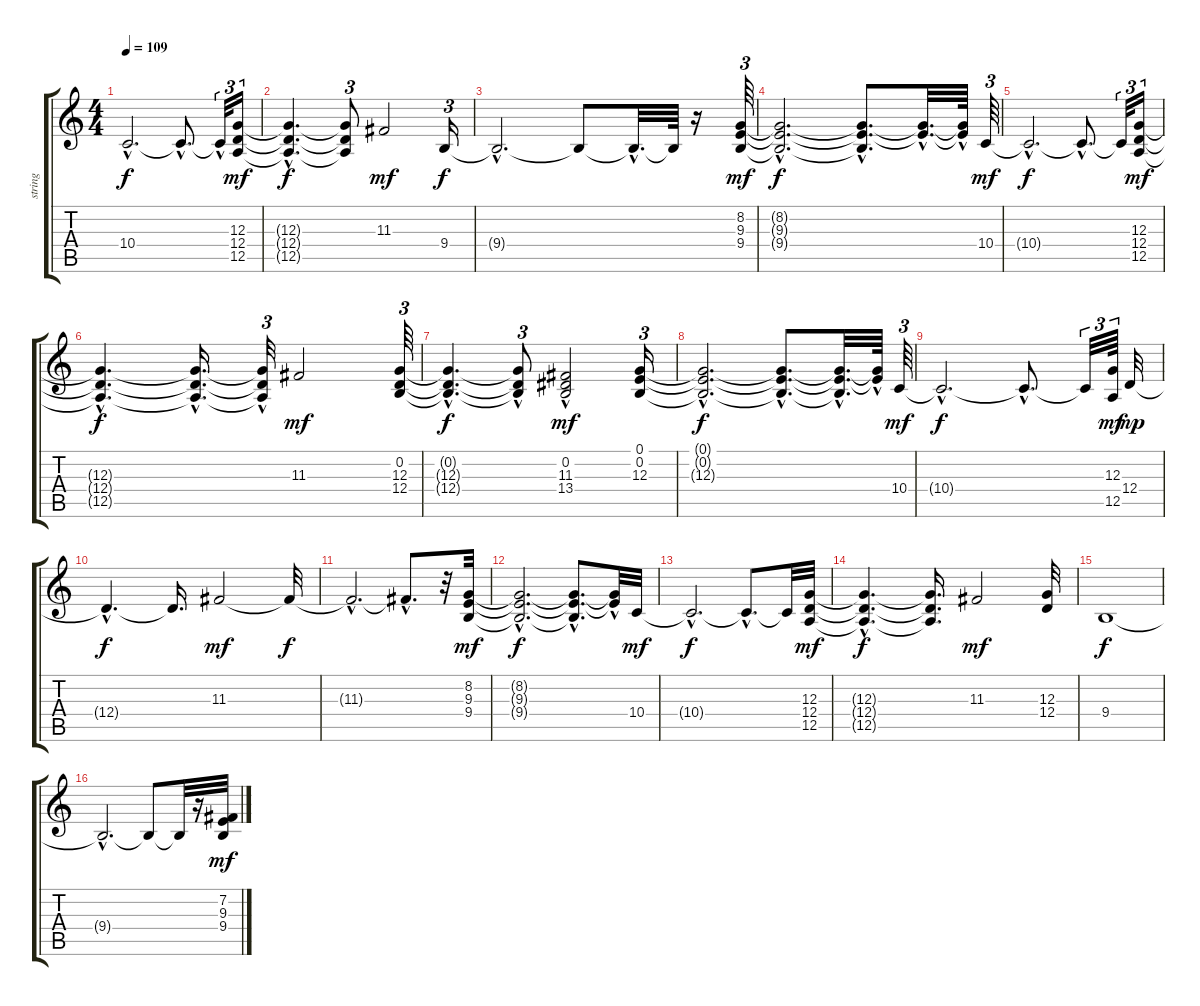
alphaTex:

\track ("string" "string") {instrument synthstrings1}
\staff {score tabs}
\tuning (E4 B3 G3 D3 A2 E2) {hide}
\ts (4 4)
\tempo 109
\clef g2
\ks c
10.4{hac t}.2{d dy f} 10.4{hac t}.8{d} 10.4{hac t}.32{tu (3 2)} (12.3 12.4 12.5).16{tu (3 2) dy mf} |
(12.3{hac t} 12.4{hac t} 12.5{hac t}).4{d dy f} (12.3{t} 12.4{t} 12.5{t}).8{tu (3 2)} 11.3.2{dy mf} 9.4.16{tu (3 2) dy f} |
9.4{hac t}.2{d} 9.4{t}.8 9.4{hac t}.32{d} 9.4{t}.64 r.16 (8.2 9.3 9.4).64{tu (3 2) dy mf} |
(8.2{hac t} 9.3{hac t} 9.4{hac t}).2{d dy f} (8.2{hac t} 9.3{hac t} 9.4{t}).8{d} (8.2{hac t} 9.3{hac t}).32{d} (8.2{hac t} 9.3{hac t}).64 10.4.64{tu (3 2) dy mf} |
10.4{hac t}.2{d dy f} 10.4{hac t}.8{d} 10.4{t}.32{tu (3 2)} (12.3 12.4 12.5).16{tu (3 2) dy mf} |
(12.3{hac t} 12.4{hac t} 12.5{hac t}).4{d dy f} (12.3{hac t} 12.4{hac t} 12.5{hac t}).16{d} (12.3{t} 12.4{hac t} 12.5{t}).32{tu (3 2)} 11.3.2{dy mf} (0.2 12.3 12.4).64{tu (3 2)} |
(0.2{hac t} 12.3{hac t} 12.4{hac t}).4{d dy f} (0.2{hac t} 12.3{hac t} 12.4{hac t}).8{tu (3 2)} (0.2{hac} 11.3 13.4).2{dy mf} (0.1 0.2 12.3).16{tu (3 2)} |
(0.1{hac t} 0.2{hac t} 12.3{hac t}).2{d dy f} (0.1{hac t} 0.2{hac t} 12.3{hac t}).8{d} (0.1{hac t} 0.2{t} 12.3{hac t}).32{d} (0.1{hac t} 12.3{hac t}).64 10.4.64{tu (3 2) dy mf} |
10.4{hac t}.2{d dy f} 10.4{hac t}.8{d} 10.4{t}.32{tu (3 2)} (12.3 12.5).64{tu (3 2) dy mf} 12.4.32{dy mp} |
12.4{hac t}.4{d dy f} 12.4{t}.16{d} 11.3.2{dy mf} 11.3{t}.32{dy f} |
11.3{hac t}.2{d} 11.3{hac t}.8{d} r.32 (8.2 9.3 9.4).32{dy mf} |
(8.2{hac t} 9.3{hac t} 9.4{hac t}).2{d dy f} (8.2{hac t} 9.3{hac t} 9.4{hac t}).8{d} (8.2{hac t} 9.3{hac t}).32 10.4.32{dy mf} |
10.4{hac t}.2{d dy f} 10.4{hac t}.8{d} 10.4{t}.32 (12.3 12.4 12.5).32{dy mf} |
(12.3{hac t} 12.4{hac t} 12.5{hac t}).4{d dy f} (12.3{t} 12.4{t} 12.5{t}).16{d} 11.3.2{dy mf} (12.3 12.4).32 |
9.4.1{dy f} |
9.4{hac t}.2{d} 9.4{t}.8 9.4{t}.32 r.16 (7.2 9.3 9.4).32{dy mf}
